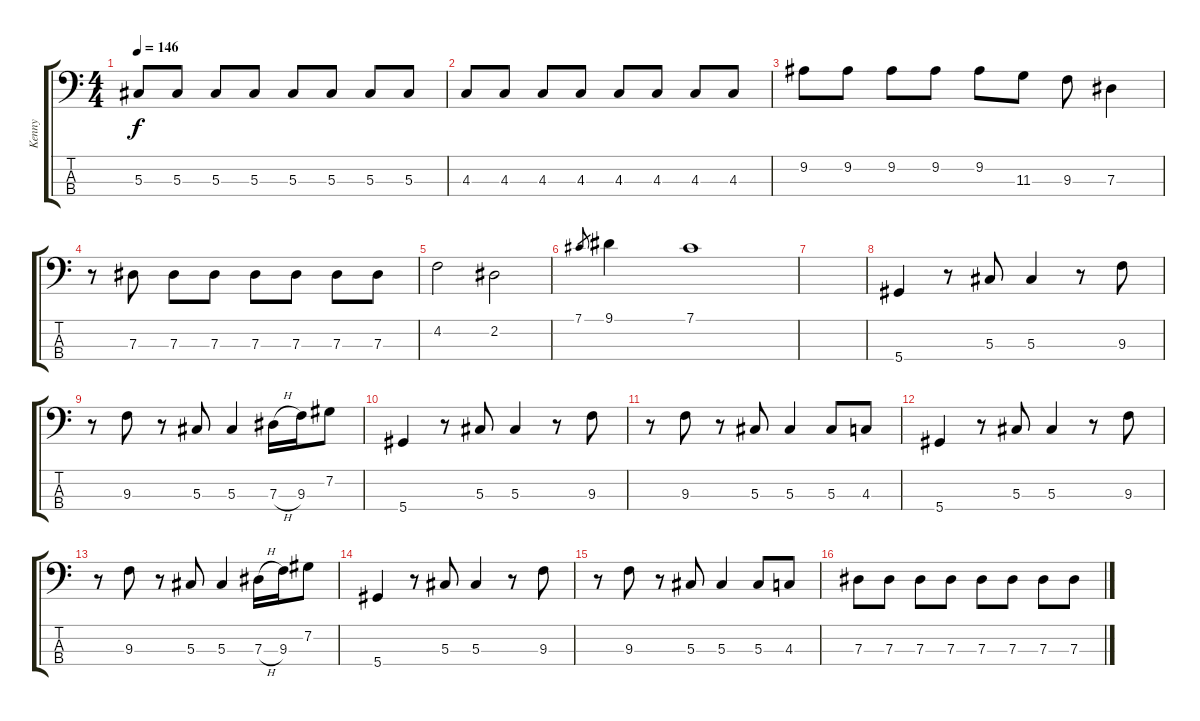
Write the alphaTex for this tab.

\track ("Kenny" "Kenny") {instrument electricbasspick}
\staff {score tabs}
\tuning (Gb2 Db2 Ab1 Eb1) {hide}
\ts (4 4)
\tempo 146
\clef f4
\ks c
5.3.8{dy f} 5.3.8 5.3.8 5.3.8 5.3.8 5.3.8 5.3.8 5.3.8 |
4.3.8 4.3.8 4.3.8 4.3.8 4.3.8 4.3.8 4.3.8 4.3.8 |
9.2.8 9.2.8 9.2.8 9.2.8 9.2.8 11.3.8 9.3.8 7.3.4 |
r.8 7.3.8 7.3.8 7.3.8 7.3.8 7.3.8 7.3.8 7.3.8 |
4.2.2 2.2.2 |
7.1.8{gr} 9.1.4 7.1.1 |
|
5.4.4 r.8 5.3.8 5.3.4 r.8 9.3.8 |
r.8 9.3.8 r.8 5.3.8 5.3.4 7.3{h}.16 9.3.16 7.2.8 |
5.4.4 r.8 5.3.8 5.3.4 r.8 9.3.8 |
r.8 9.3.8 r.8 5.3.8 5.3.4 5.3.8 4.3.8 |
5.4.4 r.8 5.3.8 5.3.4 r.8 9.3.8 |
r.8 9.3.8 r.8 5.3.8 5.3.4 7.3{h}.16 9.3.16 7.2.8 |
5.4.4 r.8 5.3.8 5.3.4 r.8 9.3.8 |
r.8 9.3.8 r.8 5.3.8 5.3.4 5.3.8 4.3.8 |
7.3.8 7.3.8 7.3.8 7.3.8 7.3.8 7.3.8 7.3.8 7.3.8
